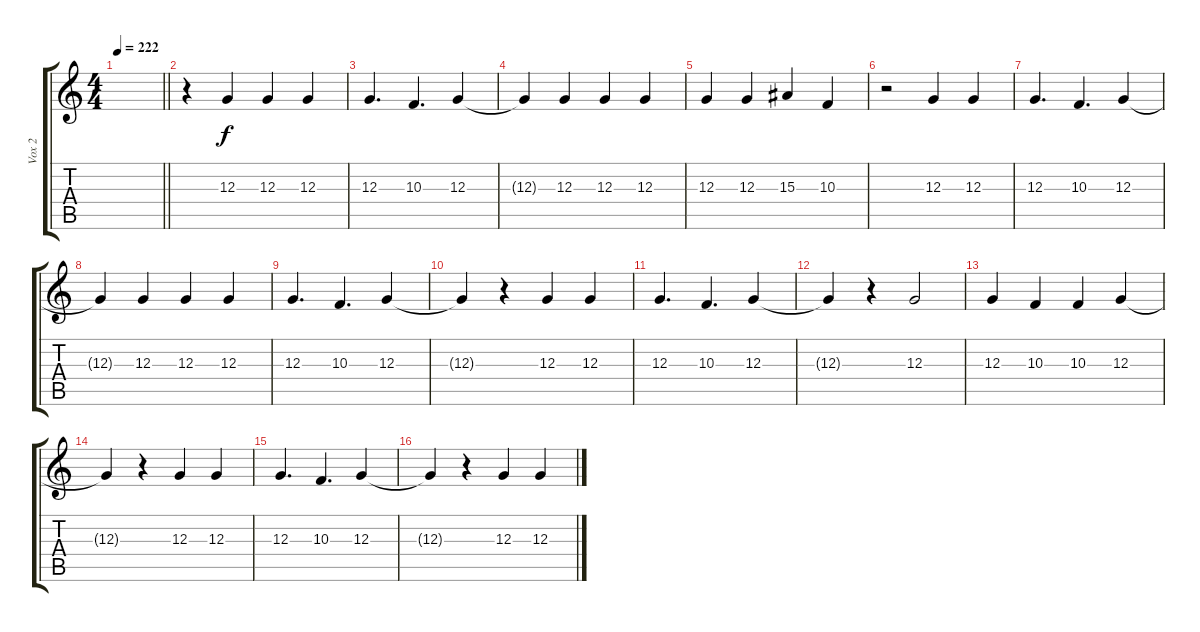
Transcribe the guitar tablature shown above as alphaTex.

\track ("Vox 2" "Vox 2") {instrument viola}
\staff {score tabs}
\tuning (E4 B3 G3 D3 A2 E2) {hide}
\ts (4 4)
\tempo 222
\clef g2
\barLineRight lightlight
\ks c
|
\section ("" " ")
r.4 12.3.4 12.3.4 12.3.4 |
12.3.4{d} 10.3.4{d} 12.3.4 |
12.3{t}.4 12.3.4 12.3.4 12.3.4 |
12.3.4 12.3.4 15.3.4 10.3.4 |
r.2 12.3.4 12.3.4 |
12.3.4{d} 10.3.4{d} 12.3.4 |
12.3{t}.4 12.3.4 12.3.4 12.3.4 |
12.3.4{d} 10.3.4{d} 12.3.4 |
12.3{t}.4 r.4 12.3.4 12.3.4 |
12.3.4{d} 10.3.4{d} 12.3.4 |
12.3{t}.4 r.4 12.3.2 |
12.3.4 10.3.4 10.3.4 12.3.4 |
12.3{t}.4 r.4 12.3.4 12.3.4 |
12.3.4{d} 10.3.4{d} 12.3.4 |
12.3{t}.4 r.4 12.3.4 12.3.4
